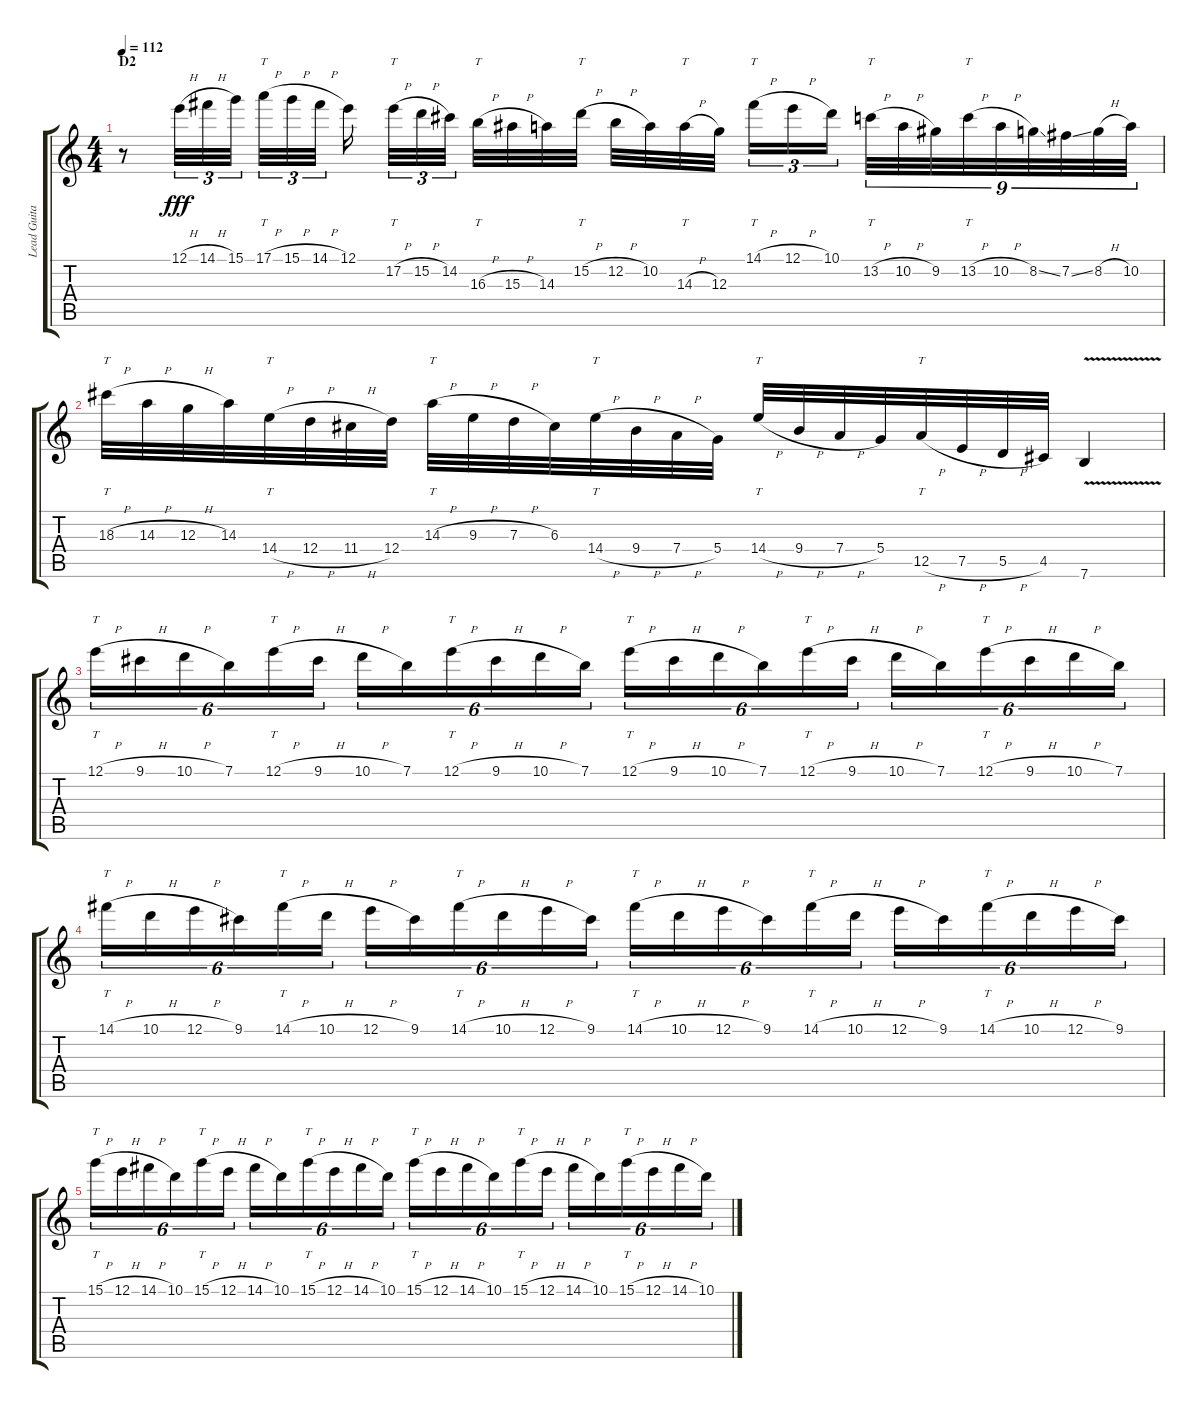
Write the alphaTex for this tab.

\track ("Lead Guitar 1" "Lead Guita") {instrument distortionguitar}
\staff {score tabs}
\tuning (E4 B3 G3 D3 A2 E2) {hide}
\ts (4 4)
\section ("" "D2")
\tempo 112
\clef g2
\ks c
r.8{dy f} 12.1{h}.32{tu (3 2) dy fff} 14.1{h}.32{tu (3 2)} 15.1.32{tu (3 2)} 17.1{h}.32{tt tu (3 2)} 15.1{h}.32{tu (3 2)} 14.1{h}.32{tu (3 2)} 12.1.16 17.2{h}.32{tt tu (3 2)} 15.2{h}.32{tu (3 2)} 14.2.32{tu (3 2)} 16.3{h}.32{tt} 15.3{h}.32 14.3.32 15.2{h}.32{tt} 12.2{h}.32 10.2.32 14.3{h}.32{tt} 12.3.32 14.1{h}.16{tt tu (3 2)} 12.1{h}.16{tu (3 2)} 10.1.16{tu (3 2)} 13.2{h}.32{tt tu (9 8)} 10.2{h}.32{tu (9 8)} 9.2.32{tu (9 8)} 13.2{h}.32{tt tu (9 8)} 10.2{h}.32{tu (9 8)} 8.2{ss}.32{tu (9 8)} 7.2{ss}.32{tu (9 8)} 8.2{h}.32{tu (9 8)} 10.2.32{tu (9 8)} |
18.3{h}.32{tt} 14.3{h}.32 12.3{h}.32 14.3.32 14.4{h}.32{tt} 12.4{h}.32 11.4{h}.32 12.4.32 14.3{h}.32{tt} 9.3{h}.32 7.3{h}.32 6.3.32 14.4{h}.32{tt} 9.4{h}.32 7.4{h}.32 5.4.32 14.4{h}.32{tt} 9.4{h}.32 7.4{h}.32 5.4.32 12.5{h}.32{tt} 7.5{h}.32 5.5{h}.32 4.5.32 7.6{v}.4 |
12.1{h}.16{tt tu (6 4)} 9.1{h}.16{tu (6 4)} 10.1{h}.16{tu (6 4)} 7.1.16{tu (6 4)} 12.1{h}.16{tt tu (6 4)} 9.1{h}.16{tu (6 4)} 10.1{h}.16{tu (6 4)} 7.1.16{tu (6 4)} 12.1{h}.16{tt tu (6 4)} 9.1{h}.16{tu (6 4)} 10.1{h}.16{tu (6 4)} 7.1.16{tu (6 4)} 12.1{h}.16{tt tu (6 4)} 9.1{h}.16{tu (6 4)} 10.1{h}.16{tu (6 4)} 7.1.16{tu (6 4)} 12.1{h}.16{tt tu (6 4)} 9.1{h}.16{tu (6 4)} 10.1{h}.16{tu (6 4)} 7.1.16{tu (6 4)} 12.1{h}.16{tt tu (6 4)} 9.1{h}.16{tu (6 4)} 10.1{h}.16{tu (6 4)} 7.1.16{tu (6 4)} |
14.1{h}.16{tt tu (6 4)} 10.1{h}.16{tu (6 4)} 12.1{h}.16{tu (6 4)} 9.1.16{tu (6 4)} 14.1{h}.16{tt tu (6 4)} 10.1{h}.16{tu (6 4)} 12.1{h}.16{tu (6 4)} 9.1.16{tu (6 4)} 14.1{h}.16{tt tu (6 4)} 10.1{h}.16{tu (6 4)} 12.1{h}.16{tu (6 4)} 9.1.16{tu (6 4)} 14.1{h}.16{tt tu (6 4)} 10.1{h}.16{tu (6 4)} 12.1{h}.16{tu (6 4)} 9.1.16{tu (6 4)} 14.1{h}.16{tt tu (6 4)} 10.1{h}.16{tu (6 4)} 12.1{h}.16{tu (6 4)} 9.1.16{tu (6 4)} 14.1{h}.16{tt tu (6 4)} 10.1{h}.16{tu (6 4)} 12.1{h}.16{tu (6 4)} 9.1.16{tu (6 4)} |
15.1{h}.16{tt tu (6 4)} 12.1{h}.16{tu (6 4)} 14.1{h}.16{tu (6 4)} 10.1.16{tu (6 4)} 15.1{h}.16{tt tu (6 4)} 12.1{h}.16{tu (6 4)} 14.1{h}.16{tu (6 4)} 10.1.16{tu (6 4)} 15.1{h}.16{tt tu (6 4)} 12.1{h}.16{tu (6 4)} 14.1{h}.16{tu (6 4)} 10.1.16{tu (6 4)} 15.1{h}.16{tt tu (6 4)} 12.1{h}.16{tu (6 4)} 14.1{h}.16{tu (6 4)} 10.1.16{tu (6 4)} 15.1{h}.16{tt tu (6 4)} 12.1{h}.16{tu (6 4)} 14.1{h}.16{tu (6 4)} 10.1.16{tu (6 4)} 15.1{h}.16{tt tu (6 4)} 12.1{h}.16{tu (6 4)} 14.1{h}.16{tu (6 4)} 10.1.16{tu (6 4)}
